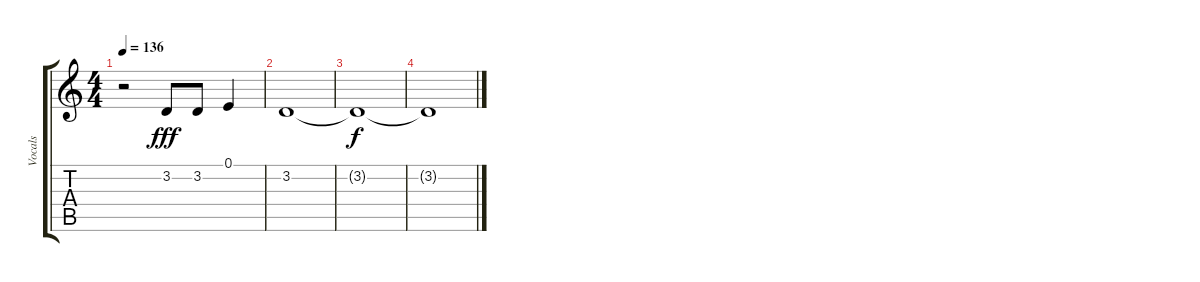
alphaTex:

\track ("Vocals" "Vocals") {instrument lead6voice}
\staff {score tabs}
\tuning (E4 B3 G3 D3 A2 E2) {hide}
\ts (4 4)
\tempo 136
\clef g2
\ks c
r.2{dy f} 3.2.8{dy fff} 3.2.8 0.1.4 |
3.2.1 |
3.2{t}.1{dy f} |
3.2{t}.1
